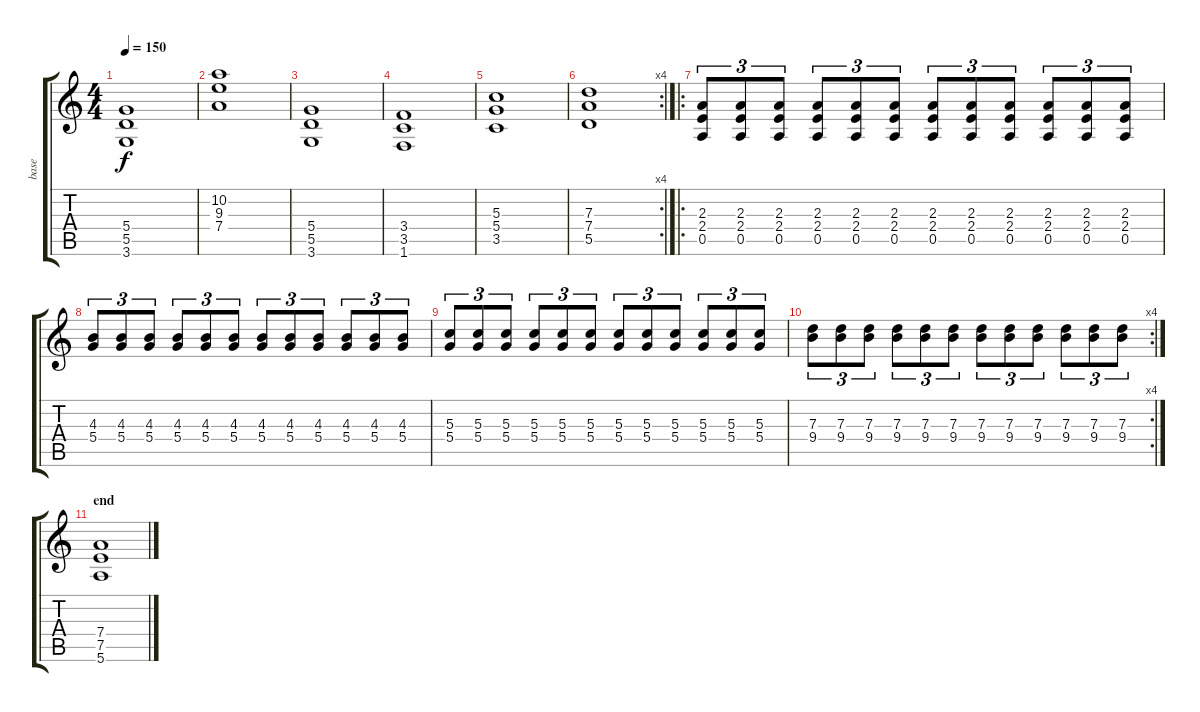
\track ("base" "base") {instrument distortionguitar}
\staff {score tabs}
\tuning (E4 B3 G3 D3 A2 E2) {hide}
\ts (4 4)
\tempo 150
\clef g2
\ks c
(5.4 5.5 3.6).1{dy f} |
(10.2 9.3 7.4).1 |
(5.4 5.5 3.6).1 |
(3.4 3.5 1.6).1 |
(5.3 5.4 3.5).1 |
\rc 4
(7.3 7.4 5.5).1 |
\ro
(2.3 2.4 0.5).8{tu (3 2)} (2.3 2.4 0.5).8{tu (3 2)} (2.3 2.4 0.5).8{tu (3 2)} (2.3 2.4 0.5).8{tu (3 2)} (2.3 2.4 0.5).8{tu (3 2)} (2.3 2.4 0.5).8{tu (3 2)} (2.3 2.4 0.5).8{tu (3 2)} (2.3 2.4 0.5).8{tu (3 2)} (2.3 2.4 0.5).8{tu (3 2)} (2.3 2.4 0.5).8{tu (3 2)} (2.3 2.4 0.5).8{tu (3 2)} (2.3 2.4 0.5).8{tu (3 2)} |
(4.3 5.4).8{tu (3 2)} (4.3 5.4).8{tu (3 2)} (4.3 5.4).8{tu (3 2)} (4.3 5.4).8{tu (3 2)} (4.3 5.4).8{tu (3 2)} (4.3 5.4).8{tu (3 2)} (4.3 5.4).8{tu (3 2)} (4.3 5.4).8{tu (3 2)} (4.3 5.4).8{tu (3 2)} (4.3 5.4).8{tu (3 2)} (4.3 5.4).8{tu (3 2)} (4.3 5.4).8{tu (3 2)} |
(5.3 5.4).8{tu (3 2)} (5.3 5.4).8{tu (3 2)} (5.3 5.4).8{tu (3 2)} (5.3 5.4).8{tu (3 2)} (5.3 5.4).8{tu (3 2)} (5.3 5.4).8{tu (3 2)} (5.3 5.4).8{tu (3 2)} (5.3 5.4).8{tu (3 2)} (5.3 5.4).8{tu (3 2)} (5.3 5.4).8{tu (3 2)} (5.3 5.4).8{tu (3 2)} (5.3 5.4).8{tu (3 2)} |
\rc 4
(7.3 9.4).8{tu (3 2)} (7.3 9.4).8{tu (3 2)} (7.3 9.4).8{tu (3 2)} (7.3 9.4).8{tu (3 2)} (7.3 9.4).8{tu (3 2)} (7.3 9.4).8{tu (3 2)} (7.3 9.4).8{tu (3 2)} (7.3 9.4).8{tu (3 2)} (7.3 9.4).8{tu (3 2)} (7.3 9.4).8{tu (3 2)} (7.3 9.4).8{tu (3 2)} (7.3 9.4).8{tu (3 2)} |
\section ("" "end")
(7.4 7.5 5.6).1
